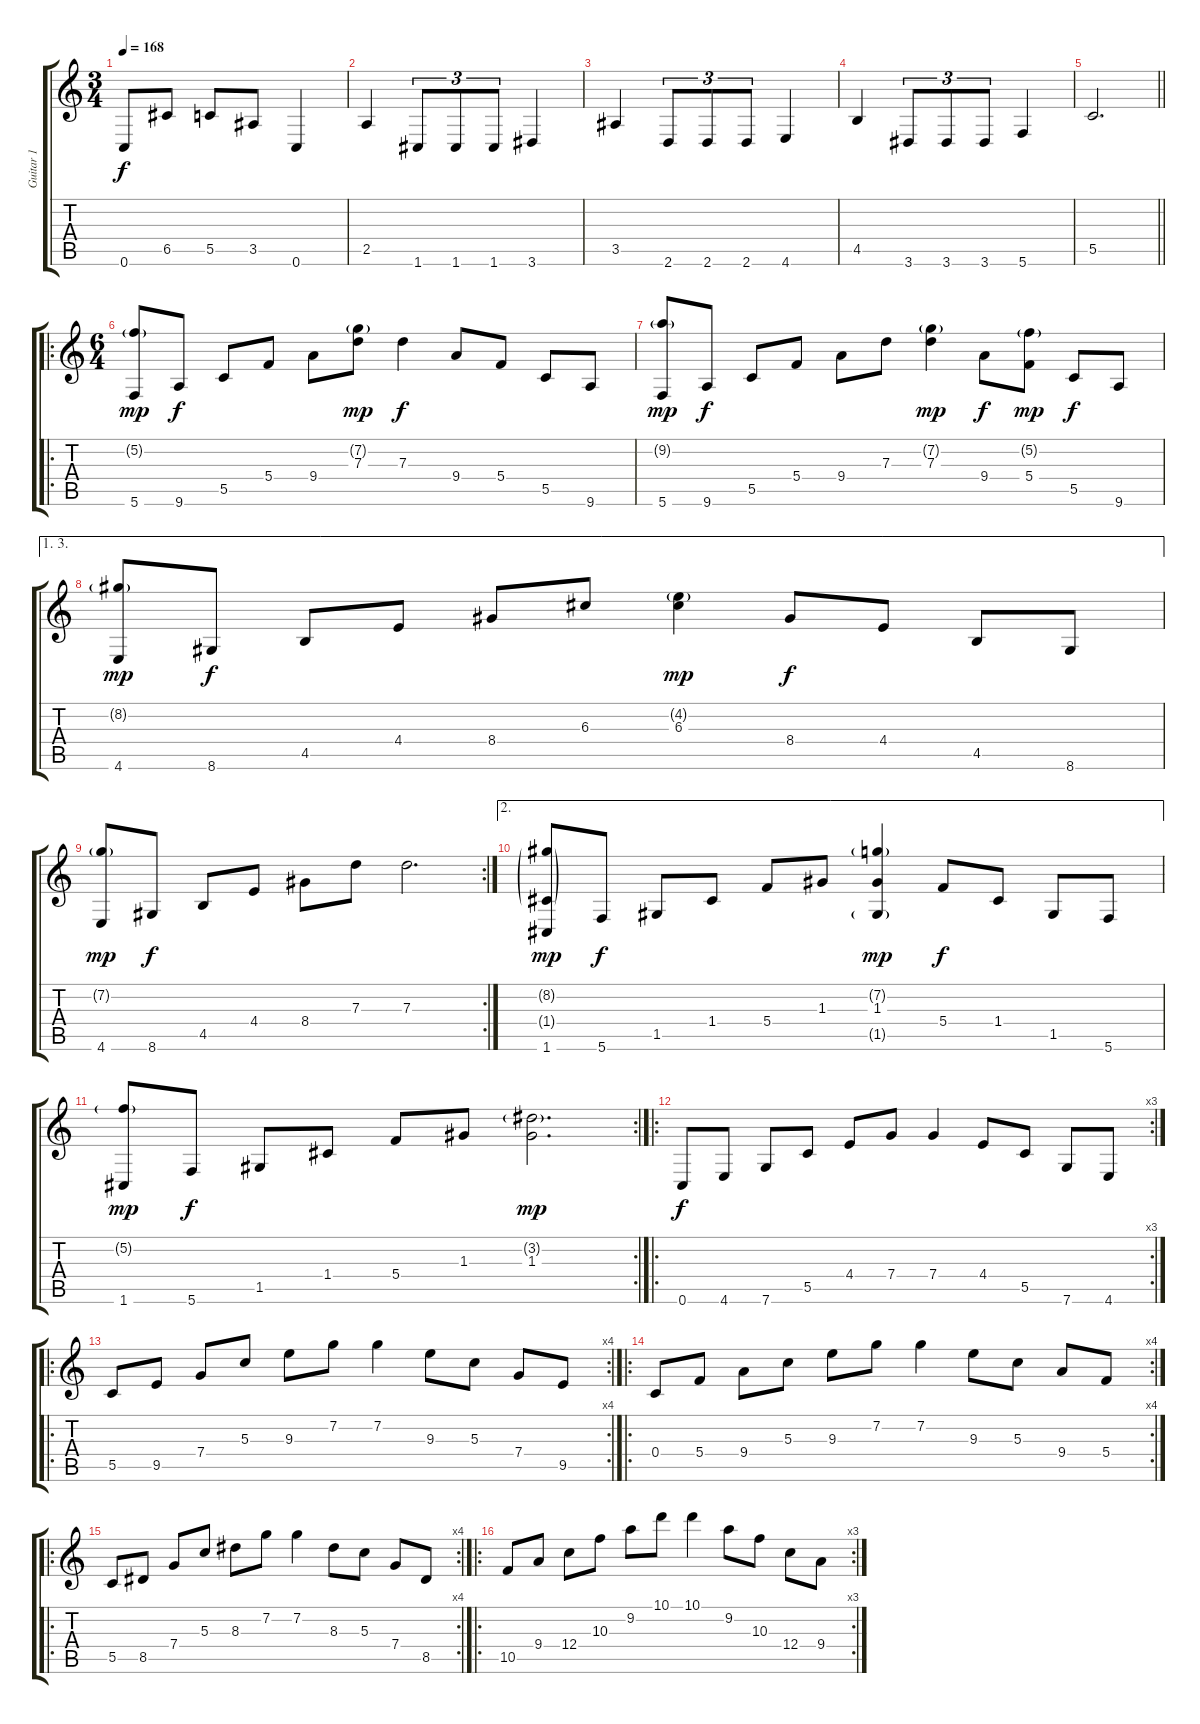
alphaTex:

\track ("Guitar 1" "Guitar 1") {instrument overdrivenguitar}
\staff {score tabs}
\tuning (E4 C4 G3 C3 G2 C2) {hide}
\ts (3 4)
\tempo 168
\clef g2
\ks c
0.6.8{dy f} 6.5.8 5.5.8 3.5.8 0.6.4 |
2.5.4 1.6.8{tu (3 2)} 1.6.8{tu (3 2)} 1.6.8{tu (3 2)} 3.6.4 |
3.5.4 2.6.8{tu (3 2)} 2.6.8{tu (3 2)} 2.6.8{tu (3 2)} 4.6.4 |
4.5.4 3.6.8{tu (3 2)} 3.6.8{tu (3 2)} 3.6.8{tu (3 2)} 5.6.4 |
\barLineRight lightlight
5.5.2{d} |
\ro
\ts (6 4)
(5.2{g} 5.6).8{dy mp} 9.6.8{dy f} 5.5.8 5.4.8 9.4.8 (7.2{g} 7.3).8{dy mp} 7.3.4{dy f} 9.4.8 5.4.8 5.5.8 9.6.8 |
(9.2{g} 5.6).8{dy mp} 9.6.8{dy f} 5.5.8 5.4.8 9.4.8 7.3.8 (7.2{g} 7.3).4{dy mp} 9.4.8{dy f} (5.2{g} 5.4).8{dy mp} 5.5.8{dy f} 9.6.8 |
\ae (1 3)
(8.2{g} 4.6).8{dy mp} 8.6.8{dy f} 4.5.8 4.4.8 8.4.8 6.3.8 (4.2{g} 6.3).4{dy mp} 8.4.8{dy f} 4.4.8 4.5.8 8.6.8 |
\rc 2
(7.2{g} 4.6).8{dy mp} 8.6.8{dy f} 4.5.8 4.4.8 8.4.8 7.3.8 7.3.2{d} |
\ae 2
(8.2{g} 1.4{g} 1.6).8{dy mp} 5.6.8{dy f} 1.5.8 1.4.8 5.4.8 1.3.8 (7.2{g} 1.3 1.5{g}).4{dy mp} 5.4.8{dy f} 1.4.8 1.5.8 5.6.8 |
\rc 2
(5.2{g} 1.6).8{dy mp} 5.6.8{dy f} 1.5.8 1.4.8 5.4.8 1.3.8 (3.2{g} 1.3).2{d dy mp} |
\ro
\rc 3
0.6.8{dy f} 4.6.8 7.6.8 5.5.8 4.4.8 7.4.8 7.4.4 4.4.8 5.5.8 7.6.8 4.6.8 |
\ro
\rc 4
5.5.8 9.5.8 7.4.8 5.3.8 9.3.8 7.2.8 7.2.4 9.3.8 5.3.8 7.4.8 9.5.8 |
\ro
\rc 4
0.4.8 5.4.8 9.4.8 5.3.8 9.3.8 7.2.8 7.2.4 9.3.8 5.3.8 9.4.8 5.4.8 |
\ro
\rc 4
5.5.8 8.5.8 7.4.8 5.3.8 8.3.8 7.2.8 7.2.4 8.3.8 5.3.8 7.4.8 8.5.8 |
\ro
\rc 3
10.5.8 9.4.8 12.4.8 10.3.8 9.2.8 10.1.8 10.1.4 9.2.8 10.3.8 12.4.8 9.4.8
